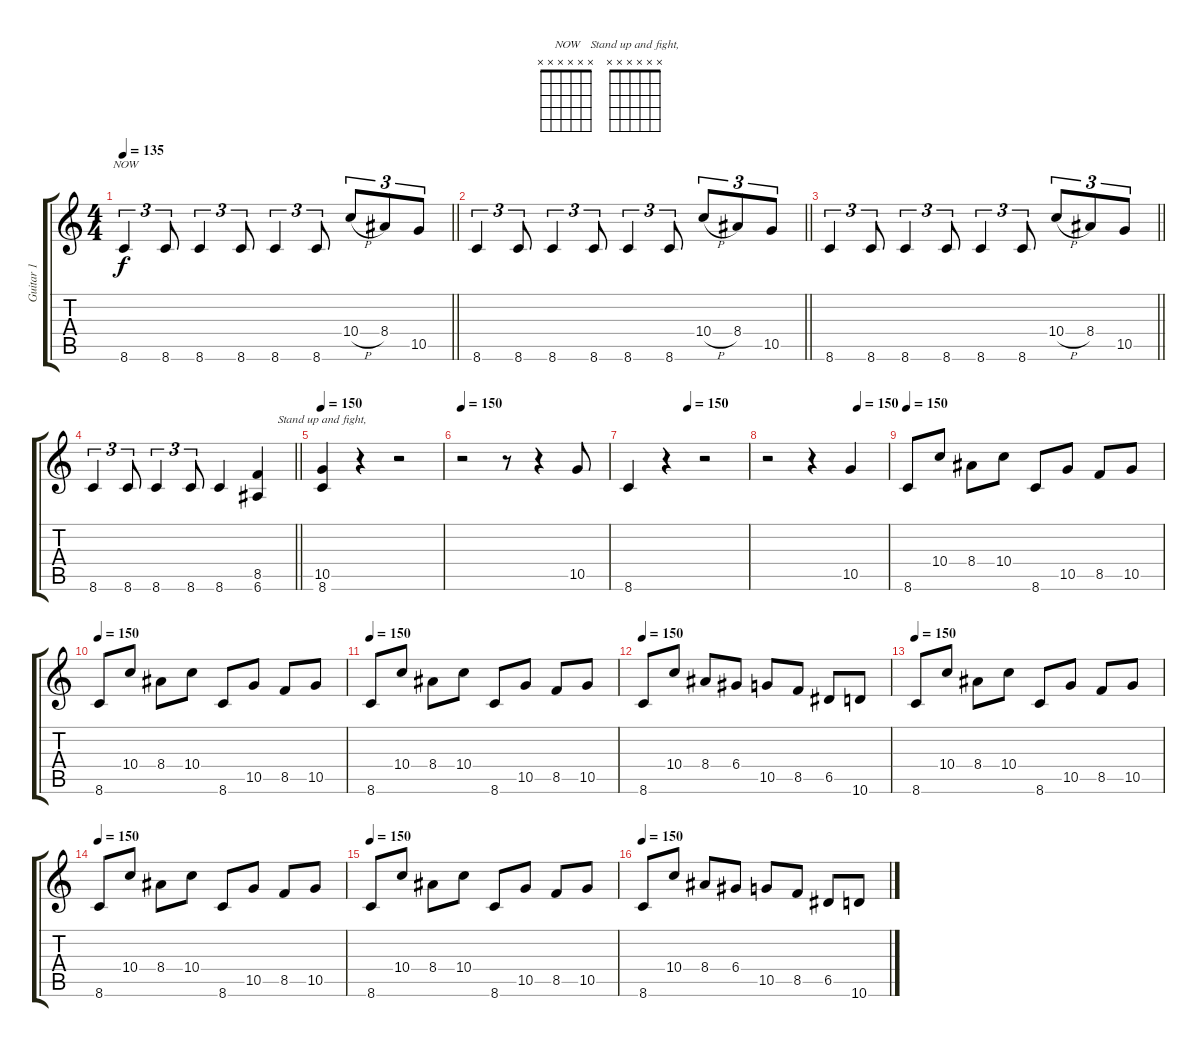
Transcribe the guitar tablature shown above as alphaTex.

\track ("Guitar 1" "Guitar 1") {instrument distortionguitar}
\staff {score tabs}
\tuning (E4 B3 G3 D3 A2 E2) {hide}
\chord (" NOW" x x x x x x)
\chord ("Stand up and fight, " x x x x x x)
\ts (4 4)
\tempo 135
\clef g2
\barLineRight lightlight
\ks c
8.6.4{tu (3 2) ch " NOW" dy f} 8.6.8{tu (3 2)} 8.6.4{tu (3 2)} 8.6.8{tu (3 2)} 8.6.4{tu (3 2)} 8.6.8{tu (3 2)} 10.4{h}.8{tu (3 2)} 8.4.8{tu (3 2)} 10.5.8{tu (3 2)} |
\barLineRight lightlight
8.6.4{tu (3 2)} 8.6.8{tu (3 2)} 8.6.4{tu (3 2)} 8.6.8{tu (3 2)} 8.6.4{tu (3 2)} 8.6.8{tu (3 2)} 10.4{h}.8{tu (3 2)} 8.4.8{tu (3 2)} 10.5.8{tu (3 2)} |
\barLineRight lightlight
8.6.4{tu (3 2)} 8.6.8{tu (3 2)} 8.6.4{tu (3 2)} 8.6.8{tu (3 2)} 8.6.4{tu (3 2)} 8.6.8{tu (3 2)} 10.4{h}.8{tu (3 2)} 8.4.8{tu (3 2)} 10.5.8{tu (3 2)} |
\barLineRight lightlight
8.6.4{tu (3 2)} 8.6.8{tu (3 2)} 8.6.4{tu (3 2)} 8.6.8{tu (3 2)} 8.6.4 (8.5 6.6).4 |
\tempo 150
(10.5 8.6).4{ch "Stand up and fight, " txt "                                                  "} r.4 r.2 |
\tempo 150
r.2 r.8 r.4 10.5.8 |
\tempo (150 0.5)
8.6.4 r.4 r.2 |
\tempo (150 0.75)
r.2 r.4 10.5.4 |
\tempo 150
8.6.8 10.4.8 8.4.8 10.4.8 8.6.8 10.5.8 8.5.8 10.5.8 |
\tempo 150
8.6.8 10.4.8 8.4.8 10.4.8 8.6.8 10.5.8 8.5.8 10.5.8 |
\tempo 150
8.6.8 10.4.8 8.4.8 10.4.8 8.6.8 10.5.8 8.5.8 10.5.8 |
\tempo 150
8.6.8 10.4.8 8.4.8 6.4.8 10.5.8 8.5.8 6.5.8 10.6.8 |
\tempo 150
8.6.8 10.4.8 8.4.8 10.4.8 8.6.8 10.5.8 8.5.8 10.5.8 |
\tempo 150
8.6.8 10.4.8 8.4.8 10.4.8 8.6.8 10.5.8 8.5.8 10.5.8 |
\tempo 150
8.6.8 10.4.8 8.4.8 10.4.8 8.6.8 10.5.8 8.5.8 10.5.8 |
\tempo 150
8.6.8 10.4.8 8.4.8 6.4.8 10.5.8 8.5.8 6.5.8 10.6.8
